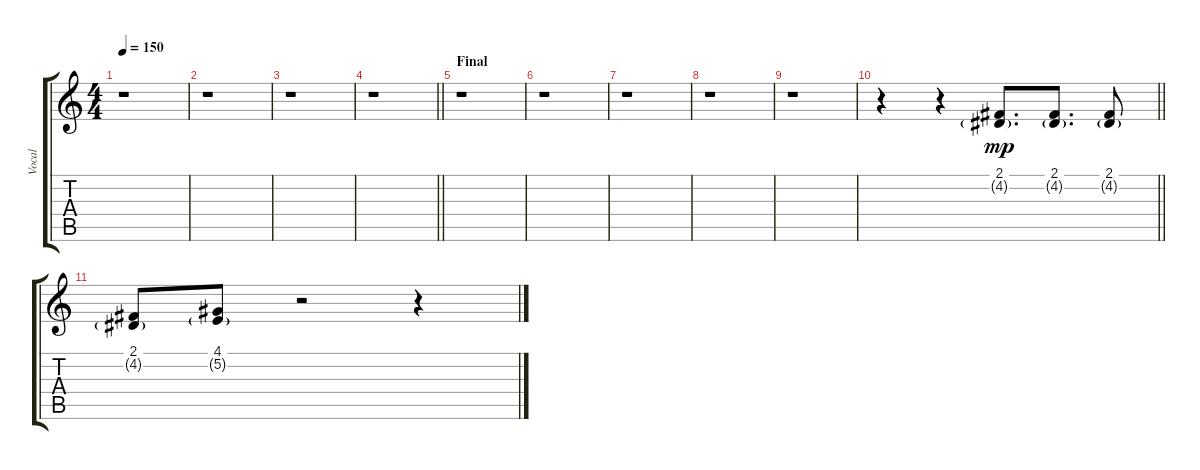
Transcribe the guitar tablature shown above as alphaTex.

\track ("Vocal" "Vocal") {instrument oboe}
\staff {score tabs}
\tuning (E4 B3 G3 D3 A2 E2) {hide}
\ts (4 4)
\tempo 150
\clef g2
\ks c
r.1{dy f} |
r.1 |
r.1 |
\barLineRight lightlight
r.1 |
\section ("" "Final")
r.1 |
r.1 |
r.1 |
r.1 |
r.1 |
\barLineRight lightlight
r.4 r.4 (2.1 4.2{g}).8{d dy mp} (2.1 4.2{g}).8{d} (2.1 4.2{g}).8 |
(2.1 4.2{g}).8 (4.1 5.2{g}).8 r.2 r.4
